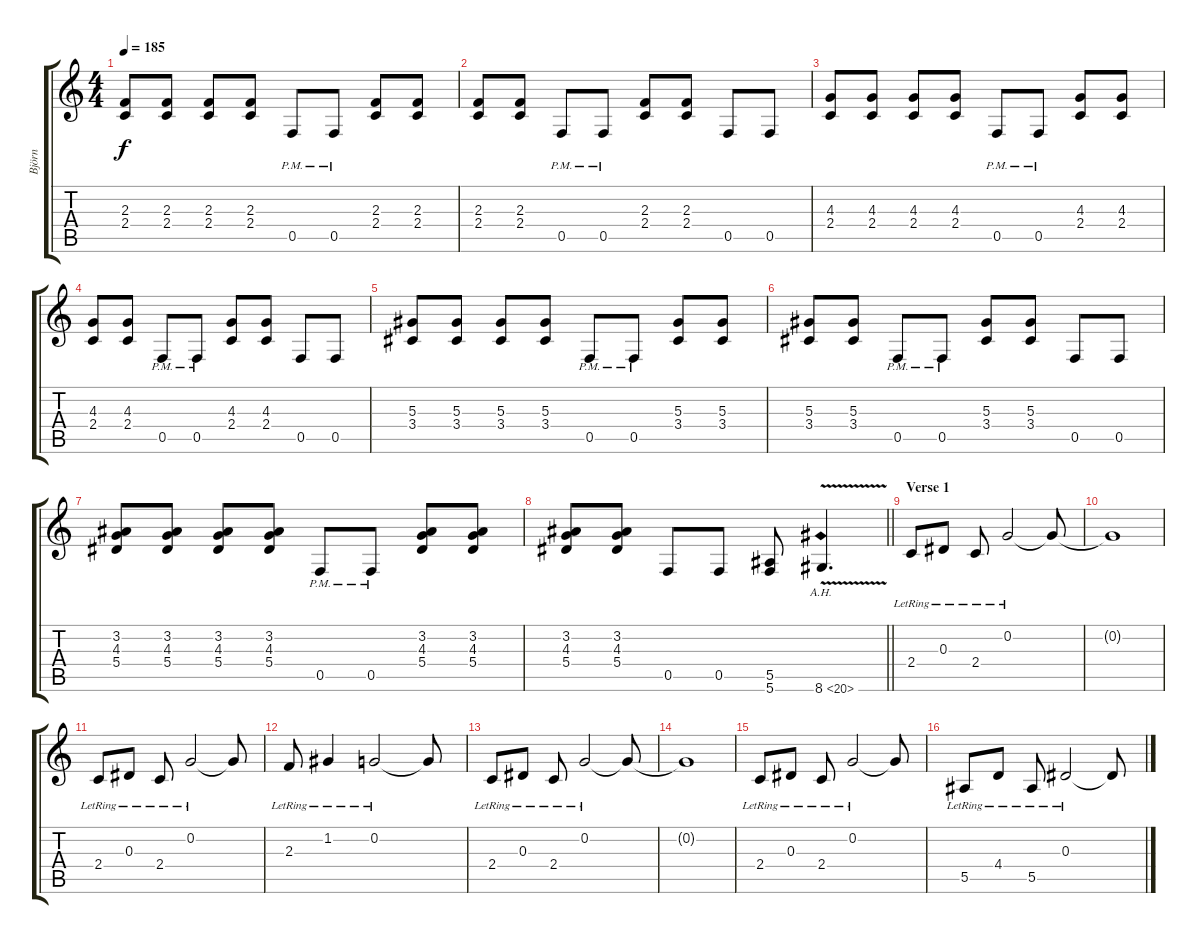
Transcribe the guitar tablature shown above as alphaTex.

\track ("Björn" "Björn") {instrument distortionguitar}
\staff {score tabs}
\tuning (C4 G3 Eb3 Bb2 F2 C2) {hide}
\ts (4 4)
\tempo 185
\clef g2
\ks c
(2.3 2.4).8{dy f} (2.3 2.4).8 (2.3 2.4).8 (2.3 2.4).8 0.5{pm}.8 0.5{pm}.8 (2.3 2.4).8 (2.3 2.4).8 |
(2.3 2.4).8 (2.3 2.4).8 0.5{pm}.8 0.5{pm}.8 (2.3 2.4).8 (2.3 2.4).8 0.5.8 0.5.8 |
(4.3 2.4).8 (4.3 2.4).8 (4.3 2.4).8 (4.3 2.4).8 0.5{pm}.8 0.5{pm}.8 (4.3 2.4).8 (4.3 2.4).8 |
(4.3 2.4).8 (4.3 2.4).8 0.5{pm}.8 0.5{pm}.8 (4.3 2.4).8 (4.3 2.4).8 0.5.8 0.5.8 |
(5.3 3.4).8 (5.3 3.4).8 (5.3 3.4).8 (5.3 3.4).8 0.5{pm}.8 0.5{pm}.8 (5.3 3.4).8 (5.3 3.4).8 |
(5.3 3.4).8 (5.3 3.4).8 0.5{pm}.8 0.5{pm}.8 (5.3 3.4).8 (5.3 3.4).8 0.5.8 0.5.8 |
(3.2 4.3 5.4).8 (3.2 4.3 5.4).8 (3.2 4.3 5.4).8 (3.2 4.3 5.4).8 0.5{pm}.8 0.5{pm}.8 (3.2 4.3 5.4).8 (3.2 4.3 5.4).8 |
\barLineRight lightlight
(3.2 4.3 5.4).8 (3.2 4.3 5.4).8 0.5.8 0.5.8 (5.5 5.6).8 8.6{ah 12 v}.4{d} |
\section ("" "Verse 1")
2.4{lr}.8 0.3{lr}.8 2.4{lr}.8 0.2{lr}.2 0.2{t}.8 |
0.2{t}.1 |
2.4{lr}.8 0.3{lr}.8 2.4{lr}.8 0.2{lr}.2 0.2{t}.8 |
2.3{lr}.8 1.2{lr}.4 0.2{lr}.2 0.2{t}.8 |
2.4{lr}.8 0.3{lr}.8 2.4{lr}.8 0.2{lr}.2 0.2{t}.8 |
0.2{t}.1 |
2.4{lr}.8 0.3{lr}.8 2.4{lr}.8 0.2{lr}.2 0.2{t}.8 |
5.5{lr}.8 4.4{lr}.8 5.5{lr}.8 0.3{lr}.2 0.3{t}.8
